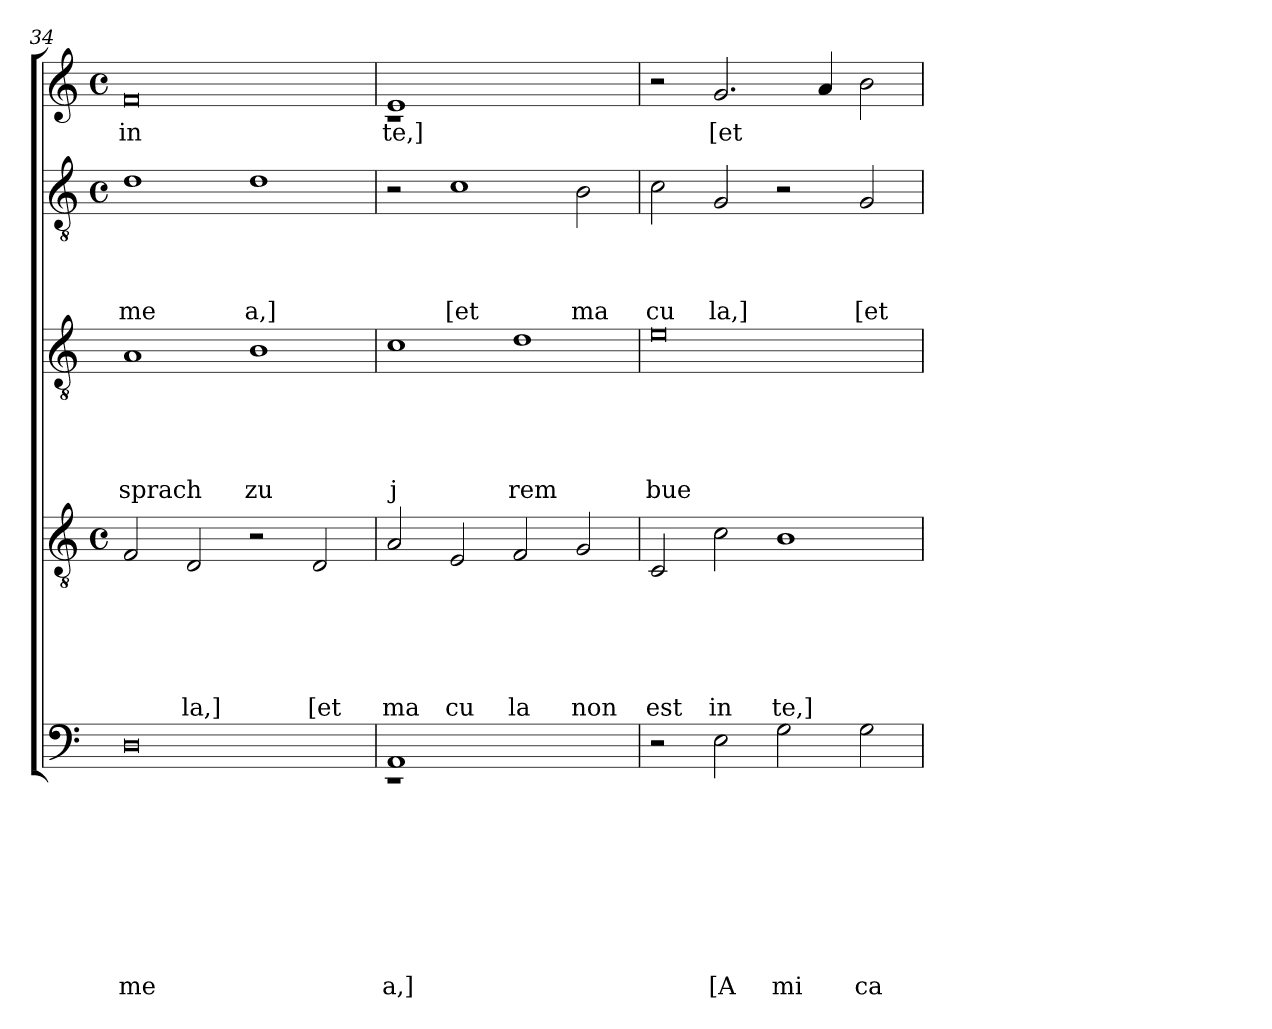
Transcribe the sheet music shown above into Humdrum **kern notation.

**kern	**text	**text	**text	**text	**text	**text	**text	**text	**text	**kern	**text	**text	**text	**text	**text	**text	**kern	**text	**text	**text	**text	**text	**kern	**text	**text	**text	**text	**kern	**text
*part5	*part5	*part5	*part5	*part5	*part5	*part5	*part5	*part5	*part5	*part4	*part4	*part4	*part4	*part4	*part4	*part4	*part3	*part3	*part3	*part3	*part3	*part3	*part2	*part2	*part2	*part2	*part2	*part1	*part1
*staff5	*staff5	*staff5	*staff5	*staff5	*staff5	*staff5	*staff5	*staff5	*staff5	*staff4	*staff4	*staff4	*staff4	*staff4	*staff4	*staff4	*staff3	*staff3	*staff3	*staff3	*staff3	*staff3	*staff2	*staff2	*staff2	*staff2	*staff2	*staff1	*staff1
*clefF4	*	*	*	*	*	*	*	*	*	*clefGv2	*	*	*	*	*	*	*clefGv2	*	*	*	*	*	*clefGv2	*	*	*	*	*clefG2	*
*k[]	*	*	*	*	*	*	*	*	*	*k[]	*	*	*	*	*	*	*k[]	*	*	*	*	*	*k[]	*	*	*	*	*k[]	*
*C:	*	*	*	*	*	*	*	*	*	*C:	*	*	*	*	*	*	*C:	*	*	*	*	*	*C:	*	*	*	*	*C:	*
*	*	*	*	*	*	*	*	*	*	*M4/4	*	*	*	*	*	*	*	*	*	*	*	*	*M4/4	*	*	*	*	*M4/4	*
*	*	*	*	*	*	*	*	*	*	*met(c)	*	*	*	*	*	*	*	*	*	*	*	*	*met(c)	*	*	*	*	*met(c)	*
=34	=34	=34	=34	=34	=34	=34	=34	=34	=34	=34	=34	=34	=34	=34	=34	=34	=34	=34	=34	=34	=34	=34	=34	=34	=34	=34	=34	=34	=34
!	!	!	!	!	!	!	!	!	!LO:LY:b	!	!	!	!	!	!	!	!	!	!	!	!	!LO:LY:b	!	!	!	!	!LO:LY:b	!	!LO:LY:b
0D	.	.	.	.	.	.	.	.	me	2F/	.	.	.	.	.	.	1A	.	.	.	.	sprach	1d	.	.	.	me	0f	in
!	!	!	!	!	!	!	!	!	!	!	!	!	!	!	!	!LO:LY:b	!	!	!	!	!	!	!	!	!	!	!	!	!
.	.	.	.	.	.	.	.	.	.	2D/	.	.	.	.	.	la,]	.	.	.	.	.	.	.	.	.	.	.	.	.
!	!	!	!	!	!	!	!	!	!	!	!	!	!	!	!	!	!	!	!	!	!	!LO:LY:b	!	!	!	!	!LO:LY:b	!	!
.	.	.	.	.	.	.	.	.	.	2r	.	.	.	.	.	.	1B	.	.	.	.	zu	1d	.	.	.	a,]	.	.
!	!	!	!	!	!	!	!	!	!	!	!	!	!	!	!	!LO:LY:b	!	!	!	!	!	!	!	!	!	!	!	!	!
.	.	.	.	.	.	.	.	.	.	2D/	.	.	.	.	.	[et	.	.	.	.	.	.	.	.	.	.	.	.	.
=35	=35	=35	=35	=35	=35	=35	=35	=35	=35	=35	=35	=35	=35	=35	=35	=35	=35	=35	=35	=35	=35	=35	=35	=35	=35	=35	=35	=35	=35
*^	*	*	*	*	*	*	*	*	*	*	*	*	*	*	*	*	*	*	*	*	*	*	*	*	*	*	*	*^	*
!	!LO:N:vis=1	!	!	!	!	!	!	!	!	!LO:LY:b	!	!	!	!	!	!	!LO:LY:b	!	!	!	!	!	!LO:LY:b	!	!	!	!	!	!	!LO:N:vis=1	!LO:LY:b
1AA	0rEE	.	.	.	.	.	.	.	.	a,]	2A/	.	.	.	.	.	ma	1c	.	.	.	.	j	2r	.	.	.	.	1e	0rc	te,]
!	!	!	!	!	!	!	!	!	!	!	!	!	!	!	!	!	!LO:LY:b	!	!	!	!	!	!	!	!	!	!	!LO:LY:b	!	!	!
.	.	.	.	.	.	.	.	.	.	.	2E/	.	.	.	.	.	cu	.	.	.	.	.	.	1c	.	.	.	[et	.	.	.
!	!	!	!	!	!	!	!	!	!	!	!	!	!	!	!	!	!LO:LY:b	!	!	!	!	!	!LO:LY:b	!	!	!	!	!	!	!	!
1ryy	.	.	.	.	.	.	.	.	.	.	2F/	.	.	.	.	.	la	1d	.	.	.	.	rem	.	.	.	.	.	1ryy	.	.
!	!	!	!	!	!	!	!	!	!	!	!	!	!	!	!	!	!LO:LY:b	!	!	!	!	!	!	!	!	!	!	!LO:LY:b	!	!	!
.	.	.	.	.	.	.	.	.	.	.	2G/	.	.	.	.	.	non	.	.	.	.	.	.	2B\	.	.	.	ma	.	.	.
*v	*v	*	*	*	*	*	*	*	*	*	*	*	*	*	*	*	*	*	*	*	*	*	*	*	*	*	*	*	*v	*v	*
=36	=36	=36	=36	=36	=36	=36	=36	=36	=36	=36	=36	=36	=36	=36	=36	=36	=36	=36	=36	=36	=36	=36	=36	=36	=36	=36	=36	=36	=36
!	!	!	!	!	!	!	!	!	!	!	!	!	!	!	!	!LO:LY:b	!	!	!	!	!	!LO:LY:b	!	!	!	!	!LO:LY:b	!	!
2r	.	.	.	.	.	.	.	.	.	2C/	.	.	.	.	.	est	0e	.	.	.	.	bue	2c\	.	.	.	cu	2r	.
!	!	!	!	!	!	!	!	!	!LO:LY:b	!	!	!	!	!	!	!LO:LY:b	!	!	!	!	!	!	!	!	!	!	!LO:LY:b	!	!LO:LY:b
2E\	.	.	.	.	.	.	.	.	[A	2c\	.	.	.	.	.	in	.	.	.	.	.	.	2G/	.	.	.	la,]	2.g/	[et
!	!	!	!	!	!	!	!	!	!LO:LY:b	!	!	!	!	!	!	!LO:LY:b	!	!	!	!	!	!	!	!	!	!	!	!	!
2G\	.	.	.	.	.	.	.	.	mi	1B	.	.	.	.	.	te,]	.	.	.	.	.	.	2r	.	.	.	.	.	.
.	.	.	.	.	.	.	.	.	.	.	.	.	.	.	.	.	.	.	.	.	.	.	.	.	.	.	.	4a/	.
!	!	!	!	!	!	!	!	!	!LO:LY:b	!	!	!	!	!	!	!	!	!	!	!	!	!	!	!	!	!	!LO:LY:b	!	!
2G\	.	.	.	.	.	.	.	.	ca	.	.	.	.	.	.	.	.	.	.	.	.	.	2G/	.	.	.	[et	2b\	.
=	=	=	=	=	=	=	=	=	=	=	=	=	=	=	=	=	=	=	=	=	=	=	=	=	=	=	=	=	=
*-	*-	*-	*-	*-	*-	*-	*-	*-	*-	*-	*-	*-	*-	*-	*-	*-	*-	*-	*-	*-	*-	*-	*-	*-	*-	*-	*-	*-	*-
